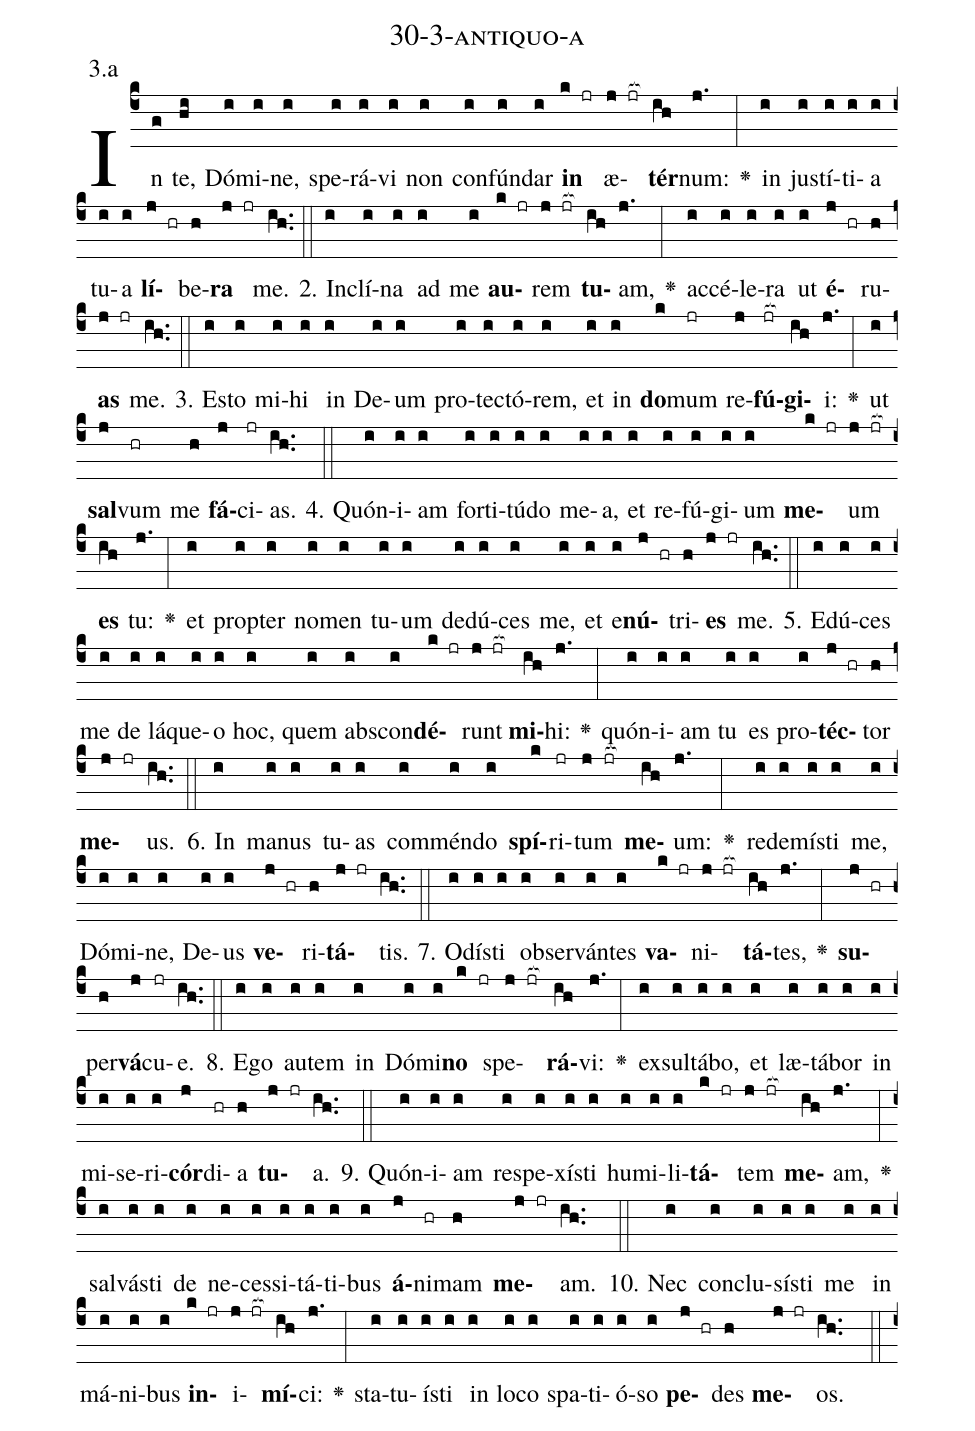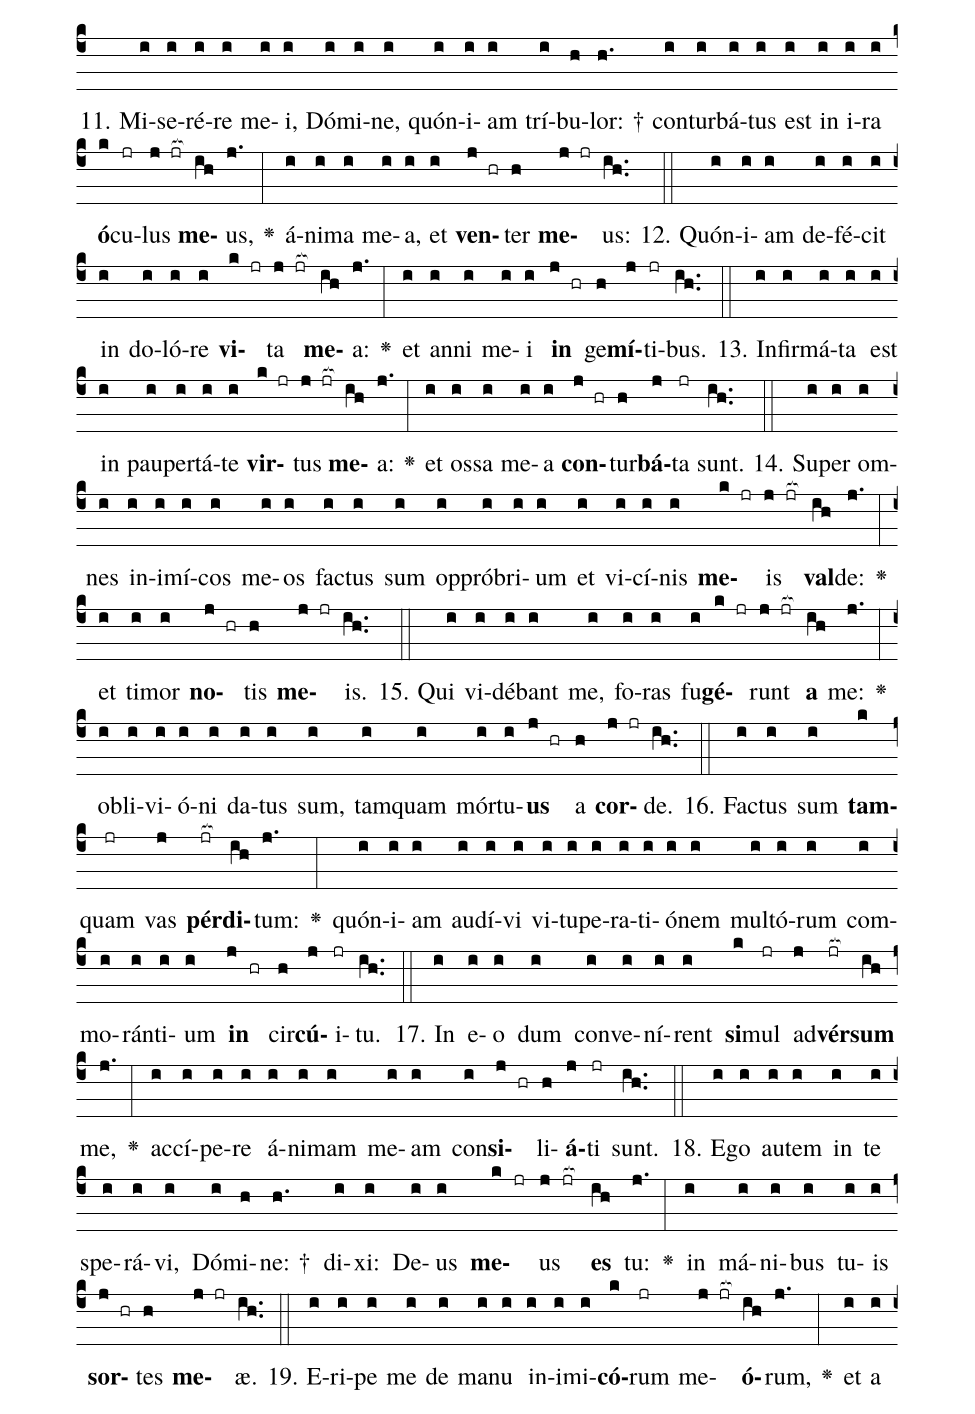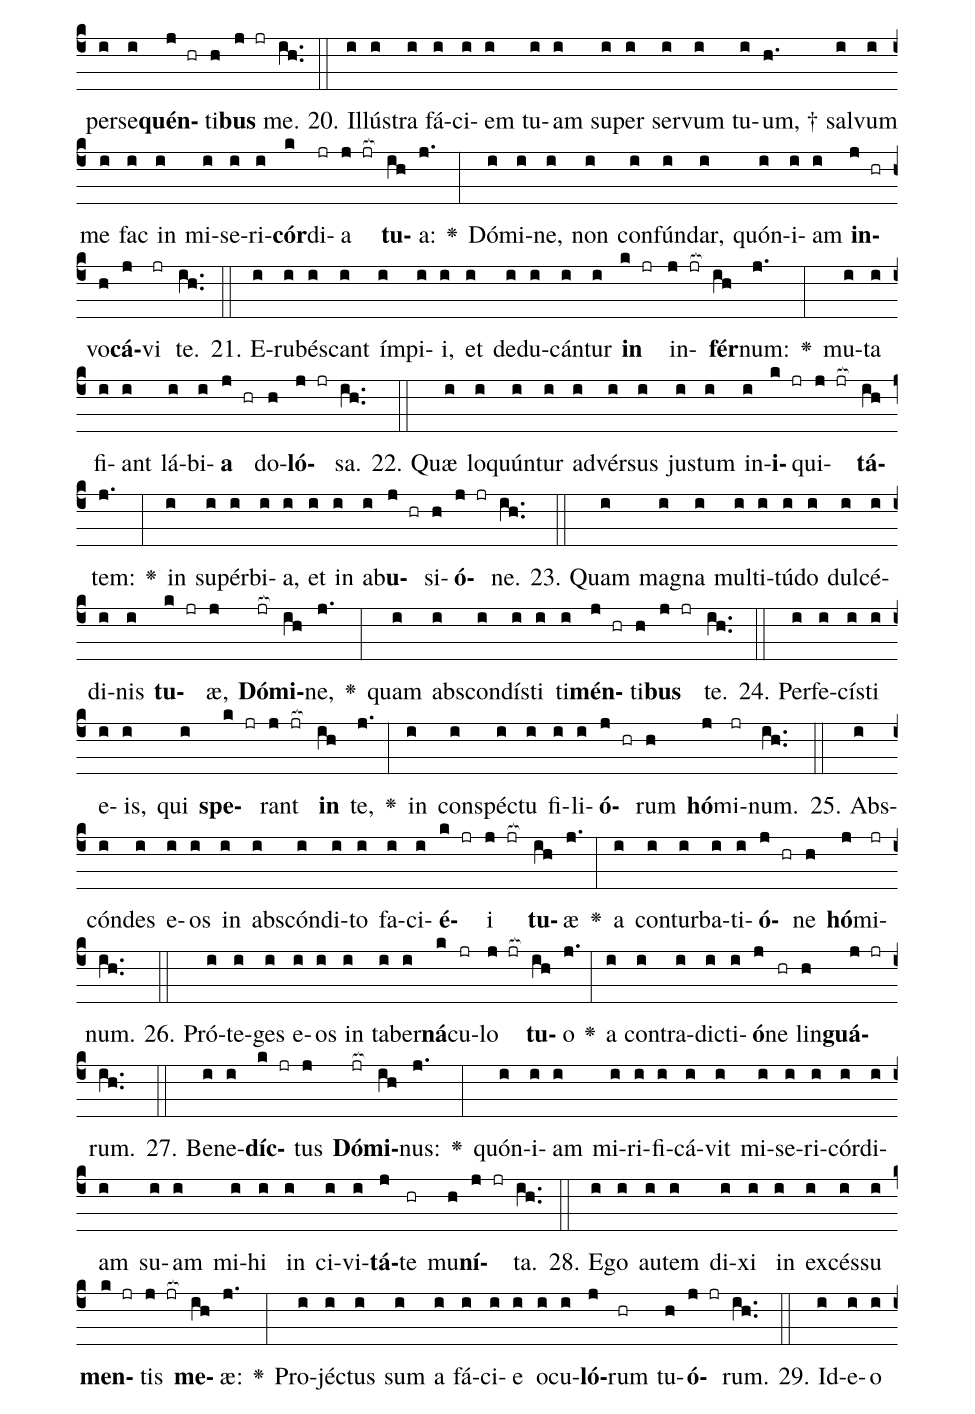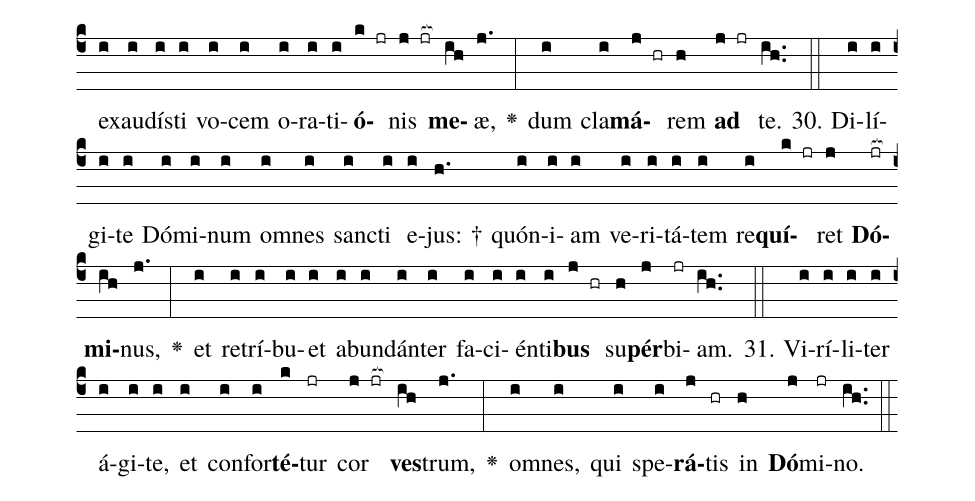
name: 30-3-antiquo-a;
annotation: 3.a;
%%
(c4)In(g) te,(hi) Dó(i)mi(i)ne,(i) spe(i)rá(i)vi(i) non(i) con(i)fún(i)dar(i) <b>in</b>(k jr) æ(j jr[ocb:1{])<b>tér</b>(ih[ocb:0}])num:(j.) <v>\greheightstar</v>(:) in(i) jus(i)tí(i)ti(i)a(i) tu(i)a(i) <b>lí</b>(j hr)be(h)<b>ra</b>(j jr) me.(ih..) (::)
2. In(i)clí(i)na(i) ad(i) me(i) <b>au</b>(k jr)rem(j jr[ocb:1{]) <b>tu</b>(ih[ocb:0}])am,(j.) <v>\greheightstar</v>(:) ac(i)cé(i)le(i)ra(i) ut(i) <b>é</b>(j hr)ru(h)<b>as</b>(j jr) me.(ih..) (::)
3. Es(i)to(i) mi(i)hi(i) in(i) De(i)um(i) pro(i)tec(i)tó(i)rem,(i) et(i) in(i) <b>do</b>(k)mum(jr) re(j)<b>fú</b>(jr[ocb:1{])<b>gi</b>(ih[ocb:0}])i:(j.) <v>\greheightstar</v>(:) ut(i) <b>sal</b>(j)vum(hr) me(h) <b>fá</b>(j)ci(jr)as.(ih..) (::)
4. Quón(i)i(i)am(i) for(i)ti(i)tú(i)do(i) me(i)a,(i) et(i) re(i)fú(i)gi(i)um(i) <b>me</b>(k jr)um(j jr[ocb:1{]) <b>es</b>(ih[ocb:0}]) tu:(j.) <v>\greheightstar</v>(:) et(i) prop(i)ter(i) no(i)men(i) tu(i)um(i) de(i)dú(i)ces(i) me,(i) et(i) e(i)<b>nú</b>(j hr)tri(h)<b>es</b>(j jr) me.(ih..) (::)
5. E(i)dú(i)ces(i) me(i) de(i) lá(i)que(i)o(i) hoc,(i) quem(i) abs(i)con(i)<b>dé</b>(k jr)runt(j jr[ocb:1{]) <b>mi</b>(ih[ocb:0}])hi:(j.) <v>\greheightstar</v>(:) quón(i)i(i)am(i) tu(i) es(i) pro(i)<b>téc</b>(j hr)tor(h) <b>me</b>(j jr)us.(ih..) (::)
6. In(i) ma(i)nus(i) tu(i)as(i) com(i)mén(i)do(i) <b>spí</b>(k)ri(jr)tum(j jr[ocb:1{]) <b>me</b>(ih[ocb:0}])um:(j.) <v>\greheightstar</v>(:) red(i)e(i)mís(i)ti(i) me,(i) Dó(i)mi(i)ne,(i) De(i)us(i) <b>ve</b>(j hr)ri(h)<b>tá</b>(j jr)tis.(ih..) (::)
7. O(i)dís(i)ti(i) ob(i)ser(i)ván(i)tes(i) <b>va</b>(k jr)ni(j jr[ocb:1{])<b>tá</b>(ih[ocb:0}])tes,(j.) <v>\greheightstar</v>(:) <b>su</b>(j hr)per(h)<b>vá</b>(j)cu(jr)e.(ih..) (::)
8. E(i)go(i) au(i)tem(i) in(i) Dó(i)mi(i)<b>no</b>(k jr) spe(j jr[ocb:1{])<b>rá</b>(ih[ocb:0}])vi:(j.) <v>\greheightstar</v>(:) ex(i)sul(i)tá(i)bo,(i) et(i) læ(i)tá(i)bor(i) in(i) mi(i)se(i)ri(i)<b>cór</b>(j)di(hr)a(h) <b>tu</b>(j jr)a.(ih..) (::)
9. Quón(i)i(i)am(i) re(i)spe(i)xís(i)ti(i) hu(i)mi(i)li(i)<b>tá</b>(k jr)tem(j jr[ocb:1{]) <b>me</b>(ih[ocb:0}])am,(j.) <v>\greheightstar</v>(:) sal(i)vás(i)ti(i) de(i) ne(i)ces(i)si(i)tá(i)ti(i)bus(i) <b>á</b>(j)ni(hr)mam(h) <b>me</b>(j jr)am.(ih..) (::)
10. Nec(i) con(i)clu(i)sís(i)ti(i) me(i) in(i) má(i)ni(i)bus(i) <b>in</b>(k jr)i(j jr[ocb:1{])<b>mí</b>(ih[ocb:0}])ci:(j.) <v>\greheightstar</v>(:) sta(i)tu(i)ís(i)ti(i) in(i) lo(i)co(i) spa(i)ti(i)ó(i)so(i) <b>pe</b>(j hr)des(h) <b>me</b>(j jr)os.(ih..) (::)
11. Mi(i)se(i)ré(i)re(i) me(i)i,(i) Dó(i)mi(i)ne,(i) quón(i)i(i)am(i) trí(i)bu(h)lor: †(h.) con(i)tur(i)bá(i)tus(i) est(i) in(i) i(i)ra(i) <b>ó</b>(k)cu(jr)lus(j jr[ocb:1{]) <b>me</b>(ih[ocb:0}])us,(j.) <v>\greheightstar</v>(:) á(i)ni(i)ma(i) me(i)a,(i) et(i) <b>ven</b>(j hr)ter(h) <b>me</b>(j jr)us:(ih..) (::)
12. Quón(i)i(i)am(i) de(i)fé(i)cit(i) in(i) do(i)ló(i)re(i) <b>vi</b>(k jr)ta(j jr[ocb:1{]) <b>me</b>(ih[ocb:0}])a:(j.) <v>\greheightstar</v>(:) et(i) an(i)ni(i) me(i)i(i) <b>in</b>(j hr) ge(h)<b>mí</b>(j)ti(jr)bus.(ih..) (::)
13. In(i)fir(i)má(i)ta(i) est(i) in(i) pau(i)per(i)tá(i)te(i) <b>vir</b>(k jr)tus(j jr[ocb:1{]) <b>me</b>(ih[ocb:0}])a:(j.) <v>\greheightstar</v>(:) et(i) os(i)sa(i) me(i)a(i) <b>con</b>(j hr)tur(h)<b>bá</b>(j)ta(jr) sunt.(ih..) (::)
14. Su(i)per(i) om(i)nes(i) in(i)i(i)mí(i)cos(i) me(i)os(i) fac(i)tus(i) sum(i) op(i)pró(i)bri(i)um(i) et(i) vi(i)cí(i)nis(i) <b>me</b>(k jr)is(j jr[ocb:1{]) <b>val</b>(ih[ocb:0}])de:(j.) <v>\greheightstar</v>(:) et(i) ti(i)mor(i) <b>no</b>(j hr)tis(h) <b>me</b>(j jr)is.(ih..) (::)
15. Qui(i) vi(i)dé(i)bant(i) me,(i) fo(i)ras(i) fu(i)<b>gé</b>(k jr)runt(j jr[ocb:1{]) <b>a</b>(ih[ocb:0}]) me:(j.) <v>\greheightstar</v>(:) ob(i)li(i)vi(i)ó(i)ni(i) da(i)tus(i) sum,(i) tam(i)quam(i) mór(i)tu(i)<b>us</b>(j hr) a(h) <b>cor</b>(j jr)de.(ih..) (::)
16. Fac(i)tus(i) sum(i) <b>tam</b>(k)quam(jr) vas(j) <b>pér</b>(jr[ocb:1{])<b>di</b>(ih[ocb:0}])tum:(j.) <v>\greheightstar</v>(:) quón(i)i(i)am(i) au(i)dí(i)vi(i) vi(i)tu(i)pe(i)ra(i)ti(i)ó(i)nem(i) mul(i)tó(i)rum(i) com(i)mo(i)rán(i)ti(i)um(i) <b>in</b>(j hr) cir(h)<b>cú</b>(j)i(jr)tu.(ih..) (::)
17. In(i) e(i)o(i) dum(i) con(i)ve(i)ní(i)rent(i) <b>si</b>(k)mul(jr) ad(j)<b>vér</b>(jr[ocb:1{])<b>sum</b>(ih[ocb:0}]) me,(j.) <v>\greheightstar</v>(:) ac(i)cí(i)pe(i)re(i) á(i)ni(i)mam(i) me(i)am(i) con(i)<b>si</b>(j hr)li(h)<b>á</b>(j)ti(jr) sunt.(ih..) (::)
18. E(i)go(i) au(i)tem(i) in(i) te(i) spe(i)rá(i)vi,(i) Dó(i)mi(h)ne: †(h.) di(i)xi:(i) De(i)us(i) <b>me</b>(k jr)us(j jr[ocb:1{]) <b>es</b>(ih[ocb:0}]) tu:(j.) <v>\greheightstar</v>(:) in(i) má(i)ni(i)bus(i) tu(i)is(i) <b>sor</b>(j hr)tes(h) <b>me</b>(j jr)æ.(ih..) (::)
19. E(i)ri(i)pe(i) me(i) de(i) ma(i)nu(i) in(i)i(i)mi(i)<b>có</b>(k)rum(jr) me(j jr[ocb:1{])<b>ó</b>(ih[ocb:0}])rum,(j.) <v>\greheightstar</v>(:) et(i) a(i) per(i)se(i)<b>quén</b>(j hr)ti(h)<b>bus</b>(j jr) me.(ih..) (::)
20. Il(i)lús(i)tra(i) fá(i)ci(i)em(i) tu(i)am(i) su(i)per(i) ser(i)vum(i) tu(i)um, †(h.) sal(i)vum(i) me(i) fac(i) in(i) mi(i)se(i)ri(i)<b>cór</b>(k)di(jr)a(j jr[ocb:1{]) <b>tu</b>(ih[ocb:0}])a:(j.) <v>\greheightstar</v>(:) Dó(i)mi(i)ne,(i) non(i) con(i)fún(i)dar,(i) quón(i)i(i)am(i) <b>in</b>(j hr)vo(h)<b>cá</b>(j)vi(jr) te.(ih..) (::)
21. E(i)ru(i)bés(i)cant(i) ím(i)pi(i)i,(i) et(i) de(i)du(i)cán(i)tur(i) <b>in</b>(k jr) in(j jr[ocb:1{])<b>fér</b>(ih[ocb:0}])num:(j.) <v>\greheightstar</v>(:) mu(i)ta(i) fi(i)ant(i) lá(i)bi(i)<b>a</b>(j hr) do(h)<b>ló</b>(j jr)sa.(ih..) (::)
22. Quæ(i) lo(i)quún(i)tur(i) ad(i)vér(i)sus(i) jus(i)tum(i) in(i)<b>i</b>(k jr)qui(j jr[ocb:1{])<b>tá</b>(ih[ocb:0}])tem:(j.) <v>\greheightstar</v>(:) in(i) su(i)pér(i)bi(i)a,(i) et(i) in(i) ab(i)<b>u</b>(j hr)si(h)<b>ó</b>(j jr)ne.(ih..) (::)
23. Quam(i) ma(i)gna(i) mul(i)ti(i)tú(i)do(i) dul(i)cé(i)di(i)nis(i) <b>tu</b>(k jr)æ,(j) <b>Dó</b>(jr[ocb:1{])<b>mi</b>(ih[ocb:0}])ne,(j.) <v>\greheightstar</v>(:) quam(i) abs(i)con(i)dís(i)ti(i) ti(i)<b>mén</b>(j hr)ti(h)<b>bus</b>(j jr) te.(ih..) (::)
24. Per(i)fe(i)cís(i)ti(i) e(i)is,(i) qui(i) <b>spe</b>(k jr)rant(j jr[ocb:1{]) <b>in</b>(ih[ocb:0}]) te,(j.) <v>\greheightstar</v>(:) in(i) con(i)spéc(i)tu(i) fi(i)li(i)<b>ó</b>(j hr)rum(h) <b>hó</b>(j)mi(jr)num.(ih..) (::)
25. Abs(i)cón(i)des(i) e(i)os(i) in(i) abs(i)cón(i)di(i)to(i) fa(i)ci(i)<b>é</b>(k jr)i(j jr[ocb:1{]) <b>tu</b>(ih[ocb:0}])æ(j.) <v>\greheightstar</v>(:) a(i) con(i)tur(i)ba(i)ti(i)<b>ó</b>(j hr)ne(h) <b>hó</b>(j)mi(jr)num.(ih..) (::)
26. Pró(i)te(i)ges(i) e(i)os(i) in(i) ta(i)ber(i)<b>ná</b>(k)cu(jr)lo(j jr[ocb:1{]) <b>tu</b>(ih[ocb:0}])o(j.) <v>\greheightstar</v>(:) a(i) con(i)tra(i)dic(i)ti(i)<b>ó</b>(j)ne(hr) lin(h)<b>guá</b>(j jr)rum.(ih..) (::)
27. Be(i)ne(i)<b>díc</b>(k jr)tus(j) <b>Dó</b>(jr[ocb:1{])<b>mi</b>(ih[ocb:0}])nus:(j.) <v>\greheightstar</v>(:) quón(i)i(i)am(i) mi(i)ri(i)fi(i)cá(i)vit(i) mi(i)se(i)ri(i)cór(i)di(i)am(i) su(i)am(i) mi(i)hi(i) in(i) ci(i)vi(i)<b>tá</b>(j)te(hr) mu(h)<b>ní</b>(j jr)ta.(ih..) (::)
28. E(i)go(i) au(i)tem(i) di(i)xi(i) in(i) ex(i)cés(i)su(i) <b>men</b>(k jr)tis(j jr[ocb:1{]) <b>me</b>(ih[ocb:0}])æ:(j.) <v>\greheightstar</v>(:) Pro(i)jéc(i)tus(i) sum(i) a(i) fá(i)ci(i)e(i) o(i)cu(i)<b>ló</b>(j)rum(hr) tu(h)<b>ó</b>(j jr)rum.(ih..) (::)
29. Id(i)e(i)o(i) ex(i)au(i)dís(i)ti(i) vo(i)cem(i) o(i)ra(i)ti(i)<b>ó</b>(k jr)nis(j jr[ocb:1{]) <b>me</b>(ih[ocb:0}])æ,(j.) <v>\greheightstar</v>(:) dum(i) cla(i)<b>má</b>(j hr)rem(h) <b>ad</b>(j jr) te.(ih..) (::)
30. Di(i)lí(i)gi(i)te(i) Dó(i)mi(i)num(i) om(i)nes(i) sanc(i)ti(i) e(i)jus: †(h.) quón(i)i(i)am(i) ve(i)ri(i)tá(i)tem(i) re(i)<b>quí</b>(k jr)ret(j) <b>Dó</b>(jr[ocb:1{])<b>mi</b>(ih[ocb:0}])nus,(j.) <v>\greheightstar</v>(:) et(i) re(i)trí(i)bu(i)et(i) ab(i)un(i)dán(i)ter(i) fa(i)ci(i)én(i)ti(i)<b>bus</b>(j hr) su(h)<b>pér</b>(j)bi(jr)am.(ih..) (::)
31. Vi(i)rí(i)li(i)ter(i) á(i)gi(i)te,(i) et(i) con(i)for(i)<b>té</b>(k)tur(jr) cor(j jr[ocb:1{]) <b>ves</b>(ih[ocb:0}])trum,(j.) <v>\greheightstar</v>(:) om(i)nes,(i) qui(i) spe(i)<b>rá</b>(j)tis(hr) in(h) <b>Dó</b>(j)mi(jr)no.(ih..) (::)
